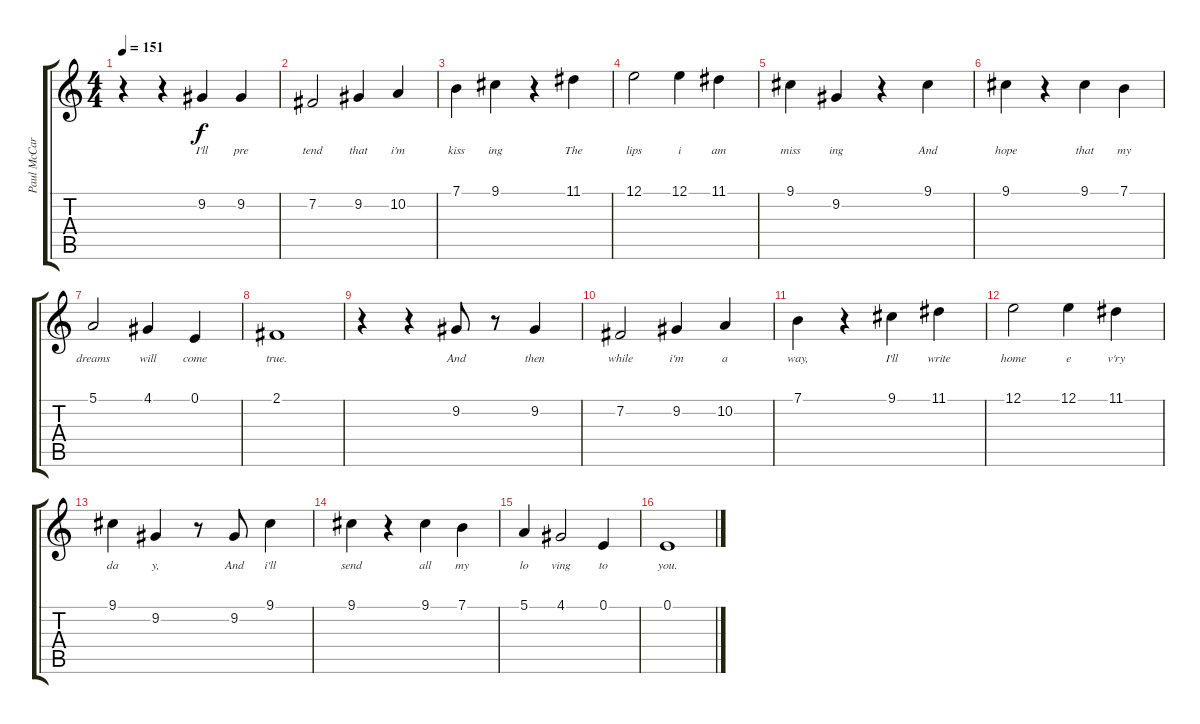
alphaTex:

\track ("Paul McCartney (voz)" "Paul McCar") {instrument lead6voice}
\staff {score tabs}
\tuning (E4 B3 G3 D3 A2 E2) {hide}
\ts (4 4)
\tempo 151
\clef g2
\ks c
r.4{dy f} r.4 9.2.4{lyrics (0 "I'll") lyrics (1 "") lyrics (2 "") lyrics (3 "") lyrics (4 "")} 9.2.4{lyrics (0 "pre") lyrics (1 "") lyrics (2 "") lyrics (3 "") lyrics (4 "")} |
7.2.2{lyrics (0 "tend") lyrics (1 "") lyrics (2 "") lyrics (3 "") lyrics (4 "")} 9.2.4{lyrics (0 "that") lyrics (1 "") lyrics (2 "") lyrics (3 "") lyrics (4 "")} 10.2.4{lyrics (0 "i'm") lyrics (1 "") lyrics (2 "") lyrics (3 "") lyrics (4 "")} |
7.1.4{lyrics (0 "kiss") lyrics (1 "") lyrics (2 "") lyrics (3 "") lyrics (4 "")} 9.1.4{lyrics (0 "ing") lyrics (1 "") lyrics (2 "") lyrics (3 "") lyrics (4 "")} r.4 11.1.4{lyrics (0 "The") lyrics (1 "") lyrics (2 "") lyrics (3 "") lyrics (4 "")} |
12.1.2{lyrics (0 "lips") lyrics (1 "") lyrics (2 "") lyrics (3 "") lyrics (4 "")} 12.1.4{lyrics (0 "i") lyrics (1 "") lyrics (2 "") lyrics (3 "") lyrics (4 "")} 11.1.4{lyrics (0 "am") lyrics (1 "") lyrics (2 "") lyrics (3 "") lyrics (4 "")} |
9.1.4{lyrics (0 "miss") lyrics (1 "") lyrics (2 "") lyrics (3 "") lyrics (4 "")} 9.2.4{lyrics (0 "ing") lyrics (1 "") lyrics (2 "") lyrics (3 "") lyrics (4 "")} r.4 9.1.4{lyrics (0 "And") lyrics (1 "") lyrics (2 "") lyrics (3 "") lyrics (4 "")} |
9.1.4{lyrics (0 "hope") lyrics (1 "") lyrics (2 "") lyrics (3 "") lyrics (4 "")} r.4 9.1.4{lyrics (0 "that") lyrics (1 "") lyrics (2 "") lyrics (3 "") lyrics (4 "")} 7.1.4{lyrics (0 "my") lyrics (1 "") lyrics (2 "") lyrics (3 "") lyrics (4 "")} |
5.1.2{lyrics (0 "dreams") lyrics (1 "") lyrics (2 "") lyrics (3 "") lyrics (4 "")} 4.1.4{lyrics (0 "will") lyrics (1 "") lyrics (2 "") lyrics (3 "") lyrics (4 "")} 0.1.4{lyrics (0 "come") lyrics (1 "") lyrics (2 "") lyrics (3 "") lyrics (4 "")} |
2.1.1{lyrics (0 "true.") lyrics (1 "") lyrics (2 "") lyrics (3 "") lyrics (4 "")} |
r.4 r.4 9.2.8{lyrics (0 "And") lyrics (1 "") lyrics (2 "") lyrics (3 "") lyrics (4 "")} r.8 9.2.4{lyrics (0 "then") lyrics (1 "") lyrics (2 "") lyrics (3 "") lyrics (4 "")} |
7.2.2{lyrics (0 "while") lyrics (1 "") lyrics (2 "") lyrics (3 "") lyrics (4 "")} 9.2.4{lyrics (0 "i'm") lyrics (1 "") lyrics (2 "") lyrics (3 "") lyrics (4 "")} 10.2.4{lyrics (0 "a") lyrics (1 "") lyrics (2 "") lyrics (3 "") lyrics (4 "")} |
7.1.4{lyrics (0 "way,") lyrics (1 "") lyrics (2 "") lyrics (3 "") lyrics (4 "")} r.4 9.1.4{lyrics (0 "I'll") lyrics (1 "") lyrics (2 "") lyrics (3 "") lyrics (4 "")} 11.1.4{lyrics (0 "write") lyrics (1 "") lyrics (2 "") lyrics (3 "") lyrics (4 "")} |
12.1.2{lyrics (0 "home") lyrics (1 "") lyrics (2 "") lyrics (3 "") lyrics (4 "")} 12.1.4{lyrics (0 "e") lyrics (1 "") lyrics (2 "") lyrics (3 "") lyrics (4 "")} 11.1.4{lyrics (0 "v'ry") lyrics (1 "") lyrics (2 "") lyrics (3 "") lyrics (4 "")} |
9.1.4{lyrics (0 "da") lyrics (1 "") lyrics (2 "") lyrics (3 "") lyrics (4 "")} 9.2.4{lyrics (0 "y,") lyrics (1 "") lyrics (2 "") lyrics (3 "") lyrics (4 "")} r.8 9.2.8{lyrics (0 "And") lyrics (1 "") lyrics (2 "") lyrics (3 "") lyrics (4 "")} 9.1.4{lyrics (0 "i'll") lyrics (1 "") lyrics (2 "") lyrics (3 "") lyrics (4 "")} |
9.1.4{lyrics (0 "send") lyrics (1 "") lyrics (2 "") lyrics (3 "") lyrics (4 "")} r.4 9.1.4{lyrics (0 "all") lyrics (1 "") lyrics (2 "") lyrics (3 "") lyrics (4 "")} 7.1.4{lyrics (0 "my") lyrics (1 "") lyrics (2 "") lyrics (3 "") lyrics (4 "")} |
5.1.4{lyrics (0 "lo") lyrics (1 "") lyrics (2 "") lyrics (3 "") lyrics (4 "")} 4.1.2{lyrics (0 "ving") lyrics (1 "") lyrics (2 "") lyrics (3 "") lyrics (4 "")} 0.1.4{lyrics (0 "to") lyrics (1 "") lyrics (2 "") lyrics (3 "") lyrics (4 "")} |
0.1.1{lyrics (0 "you.") lyrics (1 "") lyrics (2 "") lyrics (3 "") lyrics (4 "")}
